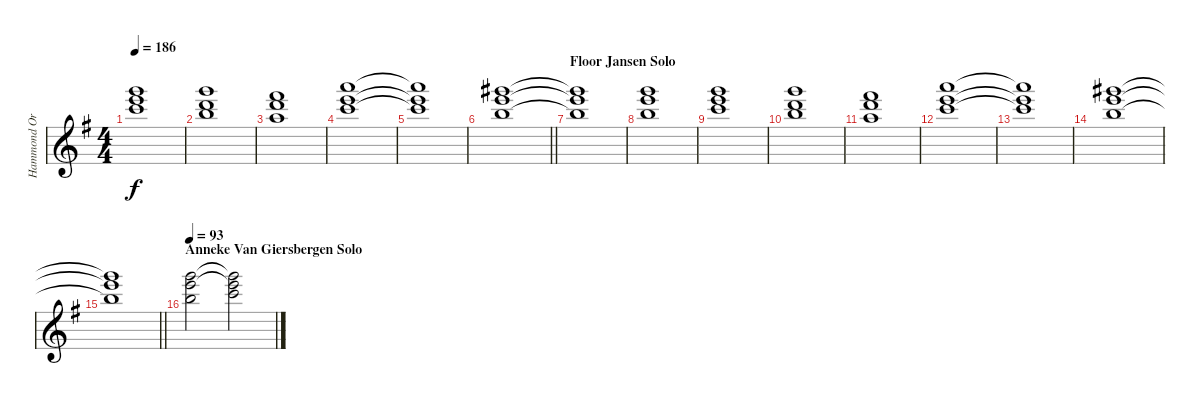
\track ("Hammond Organ - Arjen Lucassen" "Hammond Or") {instrument rockorgan}
\staff {score}
\tuning (E5 B4 G4 D4 A3 E3) {hide}
\ts (4 4)
\tempo 186
\clef g2
\ks eminor
(8.1 17.2 24.3).1{dy f} |
(7.1 15.2 24.3).1 |
(5.1 15.2 23.3).1 |
(8.1 17.2 26.3).1 |
(8.1{t} 17.2{t} 26.3{t}).1 |
\barLineRight lightlight
(7.1 17.2 25.3).1 |
\section ("" "Floor Jansen Solo")
(7.1{t} 17.2{t} 25.3{t}).1 |
(7.1 17.2 24.3).1 |
(8.1 17.2 24.3).1 |
(7.1 15.2 24.3).1 |
(5.1 15.2 23.3).1 |
(8.1 17.2 26.3).1 |
(8.1{t} 17.2{t} 26.3{t}).1 |
(7.1 17.2 25.3).1 |
\barLineRight lightlight
(7.1{t} 17.2{t} 25.3{t}).1 |
\section ("" "Anneke Van Giersbergen Solo")
\tempo 93
(7.1 17.2 24.3).2 (8.1 17.2{t} 24.3{t}).2
